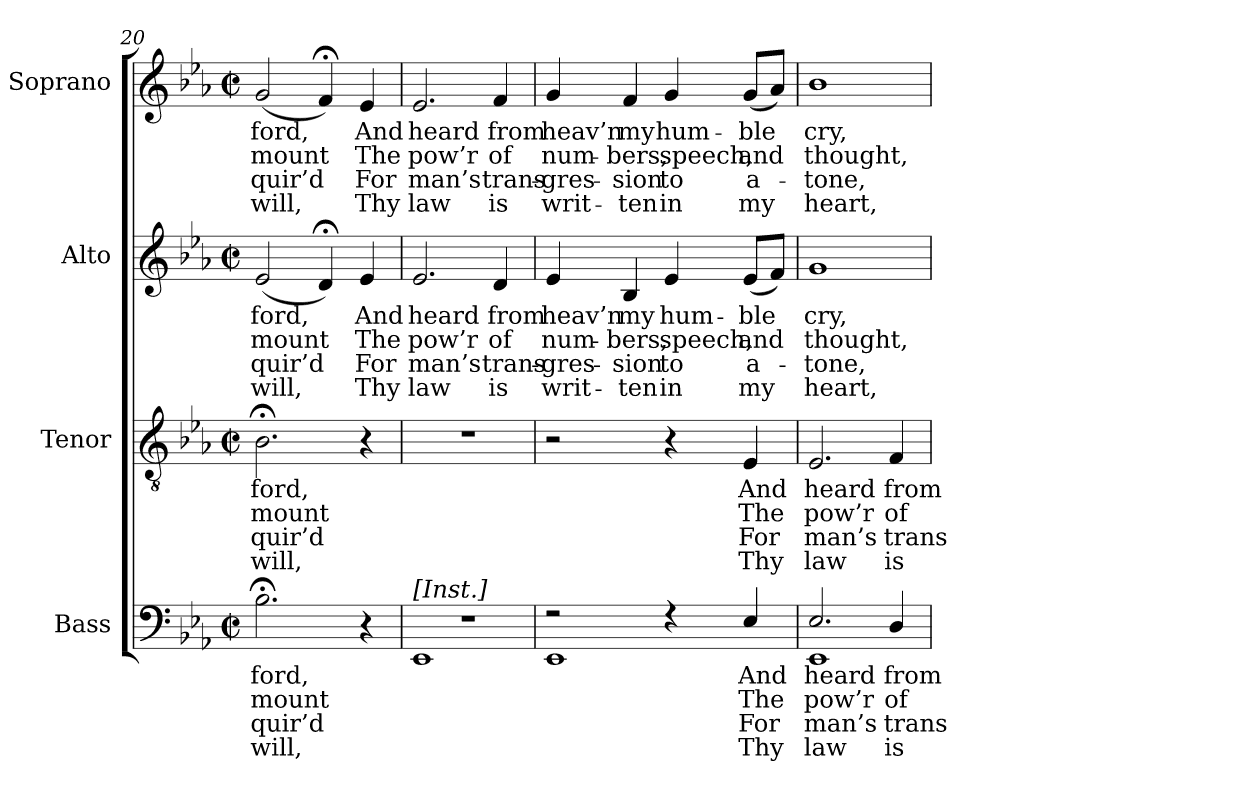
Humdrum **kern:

**kern	**text	**text	**text	**text	**kern	**text	**text	**text	**text	**kern	**text	**text	**text	**text	**kern	**text	**text	**text	**text
*part4	*part4	*part4	*part4	*part4	*part3	*part3	*part3	*part3	*part3	*part2	*part2	*part2	*part2	*part2	*part1	*part1	*part1	*part1	*part1
*staff4	*staff4	*staff4	*staff4	*staff4	*staff3	*staff3	*staff3	*staff3	*staff3	*staff2	*staff2	*staff2	*staff2	*staff2	*staff1	*staff1	*staff1	*staff1	*staff1
*I"Bass	*	*	*	*	*I"Tenor	*	*	*	*	*I"Alto	*	*	*	*	*I"Soprano	*	*	*	*
*I'B.	*	*	*	*	*I'T.	*	*	*	*	*I'A.	*	*	*	*	*I'S.	*	*	*	*
*clefF4	*	*	*	*	*clefGv2	*	*	*	*	*clefG2	*	*	*	*	*clefG2	*	*	*	*
*	*	*	*	*	*ITrd7c12	*	*	*	*	*	*	*	*	*	*	*	*	*	*
*k[b-e-a-]	*	*	*	*	*k[b-e-a-]	*	*	*	*	*k[b-e-a-]	*	*	*	*	*k[b-e-a-]	*	*	*	*
*E-:	*	*	*	*	*E-:	*	*	*	*	*E-:	*	*	*	*	*E-:	*	*	*	*
*M2/2	*	*	*	*	*M2/2	*	*	*	*	*M2/2	*	*	*	*	*M2/2	*	*	*	*
*met(c|)	*	*	*	*	*met(c|)	*	*	*	*	*met(c|)	*	*	*	*	*met(c|)	*	*	*	*
=20	=20	=20	=20	=20	=20	=20	=20	=20	=20	=20	=20	=20	=20	=20	=20	=20	=20	=20	=20
!	!LO:LY:b:color=#000000	!LO:LY:b:color=#000000	!LO:LY:b:color=#000000	!LO:LY:b:color=#000000	!	!	!	!	!	!	!	!	!	!	!	!	!	!	!
!	!	!	!	!	!	!LO:LY:b:color=#000000	!LO:LY:b:color=#000000	!LO:LY:b:color=#000000	!LO:LY:b:color=#000000	!	!	!	!	!	!	!	!	!	!
!	!	!	!	!	!	!	!	!	!	!	!LO:LY:b:color=#000000	!LO:LY:b:color=#000000	!LO:LY:b:color=#000000	!LO:LY:b:color=#000000	!	!	!	!	!
!	!	!	!	!	!	!	!	!	!	!	!	!	!	!	!	!LO:LY:b:color=#000000	!LO:LY:b:color=#000000	!LO:LY:b:color=#000000	!LO:LY:b:color=#000000
2.B-;i\	-ford,	-mount	quir’d	will,	2.BB-;i\	-ford,	-mount	quir’d	will,	(2e-i/	-ford,	-mount	quir’d	will,	(2gi/	-ford,	-mount	quir’d	will,
.	.	.	.	.	.	.	.	.	.	4d;i/)	.	.	.	.	4f;i/)	.	.	.	.
!	!	!	!	!	!	!	!	!	!	!	!LO:LY:b:color=#000000	!LO:LY:b:color=#000000	!LO:LY:b:color=#000000	!LO:LY:b:color=#000000	!	!	!	!	!
!	!	!	!	!	!	!	!	!	!	!	!	!	!	!	!	!LO:LY:b:color=#000000	!LO:LY:b:color=#000000	!LO:LY:b:color=#000000	!LO:LY:b:color=#000000
4r	.	.	.	.	4r	.	.	.	.	4e-i/	And	The	For	Thy	4e-i/	And	The	For	Thy
=21	=21	=21	=21	=21	=21	=21	=21	=21	=21	=21	=21	=21	=21	=21	=21	=21	=21	=21	=21
*^	*	*	*	*	*	*	*	*	*	*	*	*	*	*	*	*	*	*	*
!	!	!	!	!	!	!	!	!	!	!	!	!LO:LY:b:color=#000000	!LO:LY:b:color=#000000	!LO:LY:b:color=#000000	!LO:LY:b:color=#000000	!	!	!	!	!
!LO:TX:a:t=[Inst.]	!	!	!	!	!	!	!	!	!	!	!	!	!	!	!	!	!	!	!	!
!	!	!	!	!	!	!	!	!	!	!	!	!	!	!	!	!	!LO:LY:b:color=#000000	!LO:LY:b:color=#000000	!LO:LY:b:color=#000000	!LO:LY:b:color=#000000
1r	1EE-i	.	.	.	.	1r	.	.	.	.	2.e-i/	heard	pow’r	man’s	law	2.e-i/	heard	pow’r	man’s	law
!	!	!	!	!	!	!	!	!	!	!	!	!LO:LY:b:color=#000000	!LO:LY:b:color=#000000	!LO:LY:b:color=#000000	!LO:LY:b:color=#000000	!	!	!	!	!
!	!	!	!	!	!	!	!	!	!	!	!	!	!	!	!	!	!LO:LY:b:color=#000000	!LO:LY:b:color=#000000	!LO:LY:b:color=#000000	!LO:LY:b:color=#000000
.	.	.	.	.	.	.	.	.	.	.	4di/	from	of	trans-	-is	4fi/	from	of	trans-	-is
=22	=22	=22	=22	=22	=22	=22	=22	=22	=22	=22	=22	=22	=22	=22	=22	=22	=22	=22	=22	=22
!	!	!	!	!	!	!	!	!	!	!	!	!LO:LY:b:color=#000000	!LO:LY:b:color=#000000	!LO:LY:b:color=#000000	!LO:LY:b:color=#000000	!	!	!	!	!
!	!	!	!	!	!	!	!	!	!	!	!	!	!	!	!	!	!LO:LY:b:color=#000000	!LO:LY:b:color=#000000	!LO:LY:b:color=#000000	!LO:LY:b:color=#000000
2r	1EE-i	.	.	.	.	2r	.	.	.	.	4e-i/	heav’n	num-	gres-	-writ-	4gi/	heav’n	num-	gres-	-writ-
!	!	!	!	!	!	!	!	!	!	!	!	!LO:LY:b:color=#000000	!LO:LY:b:color=#000000	!LO:LY:b:color=#000000	!LO:LY:b:color=#000000	!	!	!	!	!
!	!	!	!	!	!	!	!	!	!	!	!	!	!	!	!	!	!LO:LY:b:color=#000000	!LO:LY:b:color=#000000	!LO:LY:b:color=#000000	!LO:LY:b:color=#000000
.	.	.	.	.	.	.	.	.	.	.	4B-i/	my	-bers,	-sion	ten	4fi/	my	-bers,	-sion	ten
!	!	!	!	!	!	!	!	!	!	!	!	!LO:LY:b:color=#000000	!LO:LY:b:color=#000000	!LO:LY:b:color=#000000	!LO:LY:b:color=#000000	!	!	!	!	!
!	!	!	!	!	!	!	!	!	!	!	!	!	!	!	!	!	!LO:LY:b:color=#000000	!LO:LY:b:color=#000000	!LO:LY:b:color=#000000	!LO:LY:b:color=#000000
4r	.	.	.	.	.	4r	.	.	.	.	4e-i/	hum-	speech,	to	in	4gi/	hum-	speech,	to	in
!	!	!LO:LY:b:color=#000000	!LO:LY:b:color=#000000	!LO:LY:b:color=#000000	!LO:LY:b:color=#000000	!	!	!	!	!	!	!	!	!	!	!	!	!	!	!
!	!	!	!	!	!	!	!LO:LY:b:color=#000000	!LO:LY:b:color=#000000	!LO:LY:b:color=#000000	!LO:LY:b:color=#000000	!	!	!	!	!	!	!	!	!	!
!	!	!	!	!	!	!	!	!	!	!	!	!LO:LY:b:color=#000000	!LO:LY:b:color=#000000	!LO:LY:b:color=#000000	!LO:LY:b:color=#000000	!	!	!	!	!
!	!	!	!	!	!	!	!	!	!	!	!	!	!	!	!	!	!LO:LY:b:color=#000000	!LO:LY:b:color=#000000	!LO:LY:b:color=#000000	!LO:LY:b:color=#000000
4E-i/	.	And	The	For	Thy	4EE-i/	And	The	For	Thy	(8e-i/L	-ble	and	a-	-my	(8gi/L	-ble	and	a-	-my
.	.	.	.	.	.	.	.	.	.	.	8fi/J)	.	.	.	.	8a-i/J)	.	.	.	.
=23	=23	=23	=23	=23	=23	=23	=23	=23	=23	=23	=23	=23	=23	=23	=23	=23	=23	=23	=23	=23
!	!	!LO:LY:b:color=#000000	!LO:LY:b:color=#000000	!LO:LY:b:color=#000000	!LO:LY:b:color=#000000	!	!	!	!	!	!	!	!	!	!	!	!	!	!	!
!	!	!	!	!	!	!	!LO:LY:b:color=#000000	!LO:LY:b:color=#000000	!LO:LY:b:color=#000000	!LO:LY:b:color=#000000	!	!	!	!	!	!	!	!	!	!
!	!	!	!	!	!	!	!	!	!	!	!	!LO:LY:b:color=#000000	!LO:LY:b:color=#000000	!LO:LY:b:color=#000000	!LO:LY:b:color=#000000	!	!	!	!	!
!	!	!	!	!	!	!	!	!	!	!	!	!	!	!	!	!	!LO:LY:b:color=#000000	!LO:LY:b:color=#000000	!LO:LY:b:color=#000000	!LO:LY:b:color=#000000
2.E-i/	1EE-i	heard	pow’r	man’s	law	2.EE-i/	heard	pow’r	man’s	law	1gi	cry,	thought,	tone,	heart,	1b-i	cry,	thought,	tone,	heart,
!	!	!LO:LY:b:color=#000000	!LO:LY:b:color=#000000	!LO:LY:b:color=#000000	!LO:LY:b:color=#000000	!	!	!	!	!	!	!	!	!	!	!	!	!	!	!
!	!	!	!	!	!	!	!LO:LY:b:color=#000000	!LO:LY:b:color=#000000	!LO:LY:b:color=#000000	!LO:LY:b:color=#000000	!	!	!	!	!	!	!	!	!	!
4Di/	.	from	of	trans-	-is	4FFi/	from	of	trans-	-is	.	.	.	.	.	.	.	.	.	.
*v	*v	*	*	*	*	*	*	*	*	*	*	*	*	*	*	*	*	*	*	*
=	=	=	=	=	=	=	=	=	=	=	=	=	=	=	=	=	=	=	=
*-	*-	*-	*-	*-	*-	*-	*-	*-	*-	*-	*-	*-	*-	*-	*-	*-	*-	*-	*-
